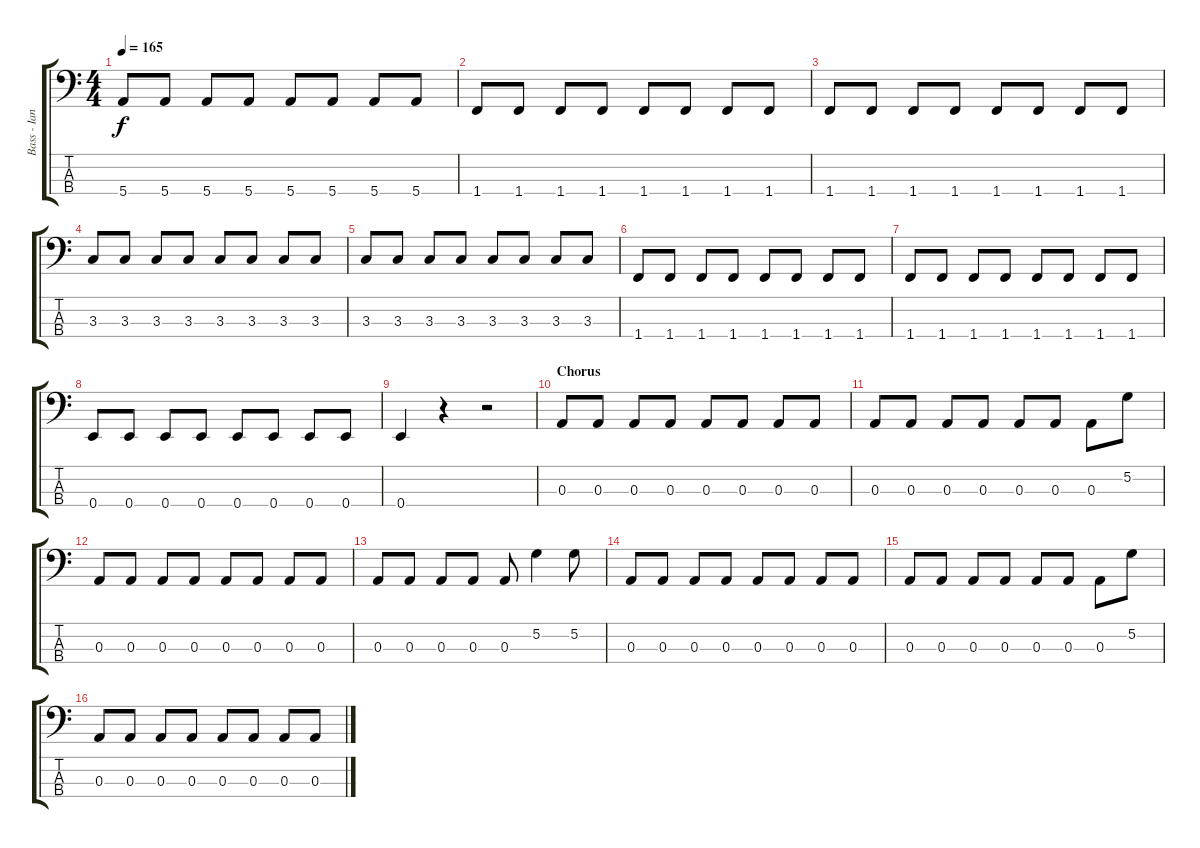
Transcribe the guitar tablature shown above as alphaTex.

\track ("Bass - Ian Hill" "Bass - Ian") {instrument electricbasspick}
\staff {score tabs}
\tuning (G2 D2 A1 E1) {hide}
\ts (4 4)
\tempo 165
\clef f4
\ks c
5.4.8{dy f} 5.4.8 5.4.8 5.4.8 5.4.8 5.4.8 5.4.8 5.4.8 |
1.4.8 1.4.8 1.4.8 1.4.8 1.4.8 1.4.8 1.4.8 1.4.8 |
1.4.8 1.4.8 1.4.8 1.4.8 1.4.8 1.4.8 1.4.8 1.4.8 |
3.3.8 3.3.8 3.3.8 3.3.8 3.3.8 3.3.8 3.3.8 3.3.8 |
3.3.8 3.3.8 3.3.8 3.3.8 3.3.8 3.3.8 3.3.8 3.3.8 |
1.4.8 1.4.8 1.4.8 1.4.8 1.4.8 1.4.8 1.4.8 1.4.8 |
1.4.8 1.4.8 1.4.8 1.4.8 1.4.8 1.4.8 1.4.8 1.4.8 |
0.4.8 0.4.8 0.4.8 0.4.8 0.4.8 0.4.8 0.4.8 0.4.8 |
0.4.4 r.4 r.2 |
\section ("" "Chorus")
0.3.8 0.3.8 0.3.8 0.3.8 0.3.8 0.3.8 0.3.8 0.3.8 |
0.3.8 0.3.8 0.3.8 0.3.8 0.3.8 0.3.8 0.3.8 5.2.8 |
0.3.8 0.3.8 0.3.8 0.3.8 0.3.8 0.3.8 0.3.8 0.3.8 |
0.3.8 0.3.8 0.3.8 0.3.8 0.3.8 5.2.4 5.2.8 |
0.3.8 0.3.8 0.3.8 0.3.8 0.3.8 0.3.8 0.3.8 0.3.8 |
0.3.8 0.3.8 0.3.8 0.3.8 0.3.8 0.3.8 0.3.8 5.2.8 |
0.3.8 0.3.8 0.3.8 0.3.8 0.3.8 0.3.8 0.3.8 0.3.8
